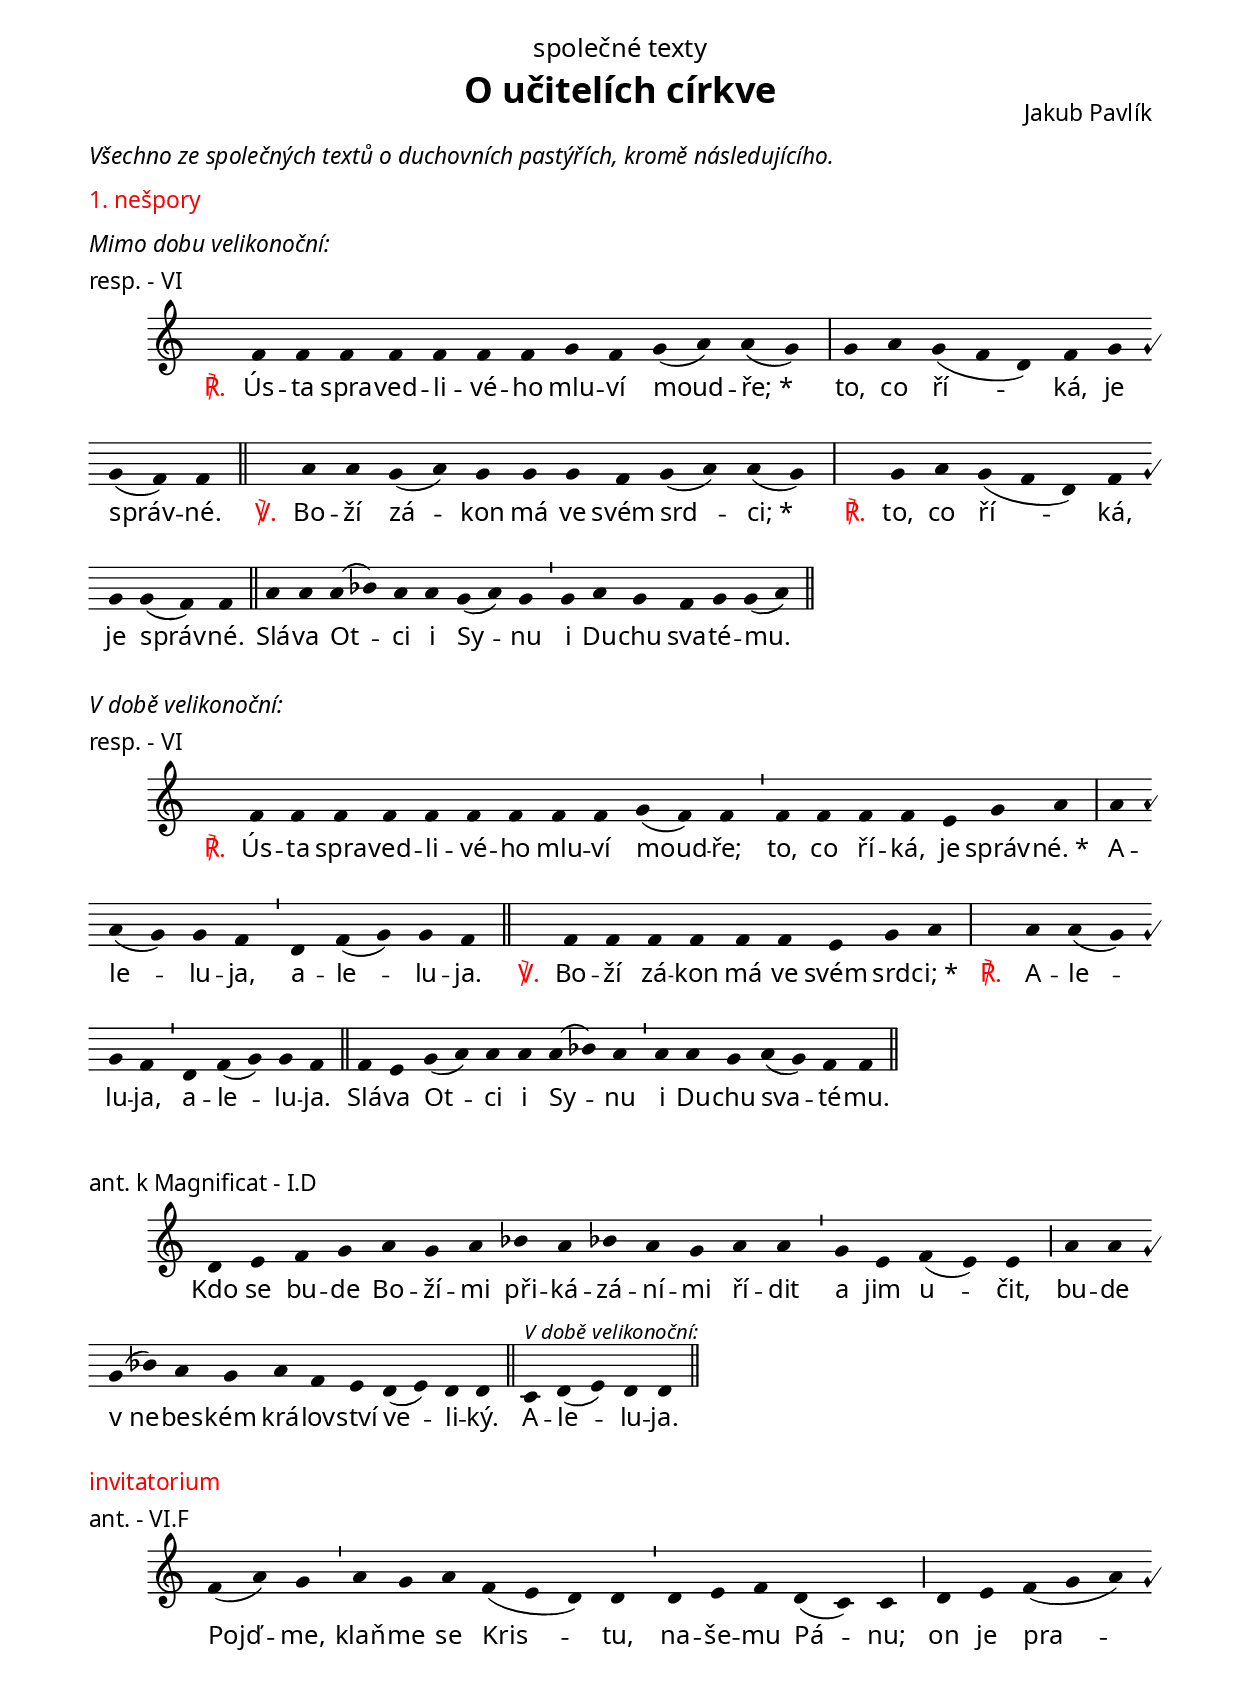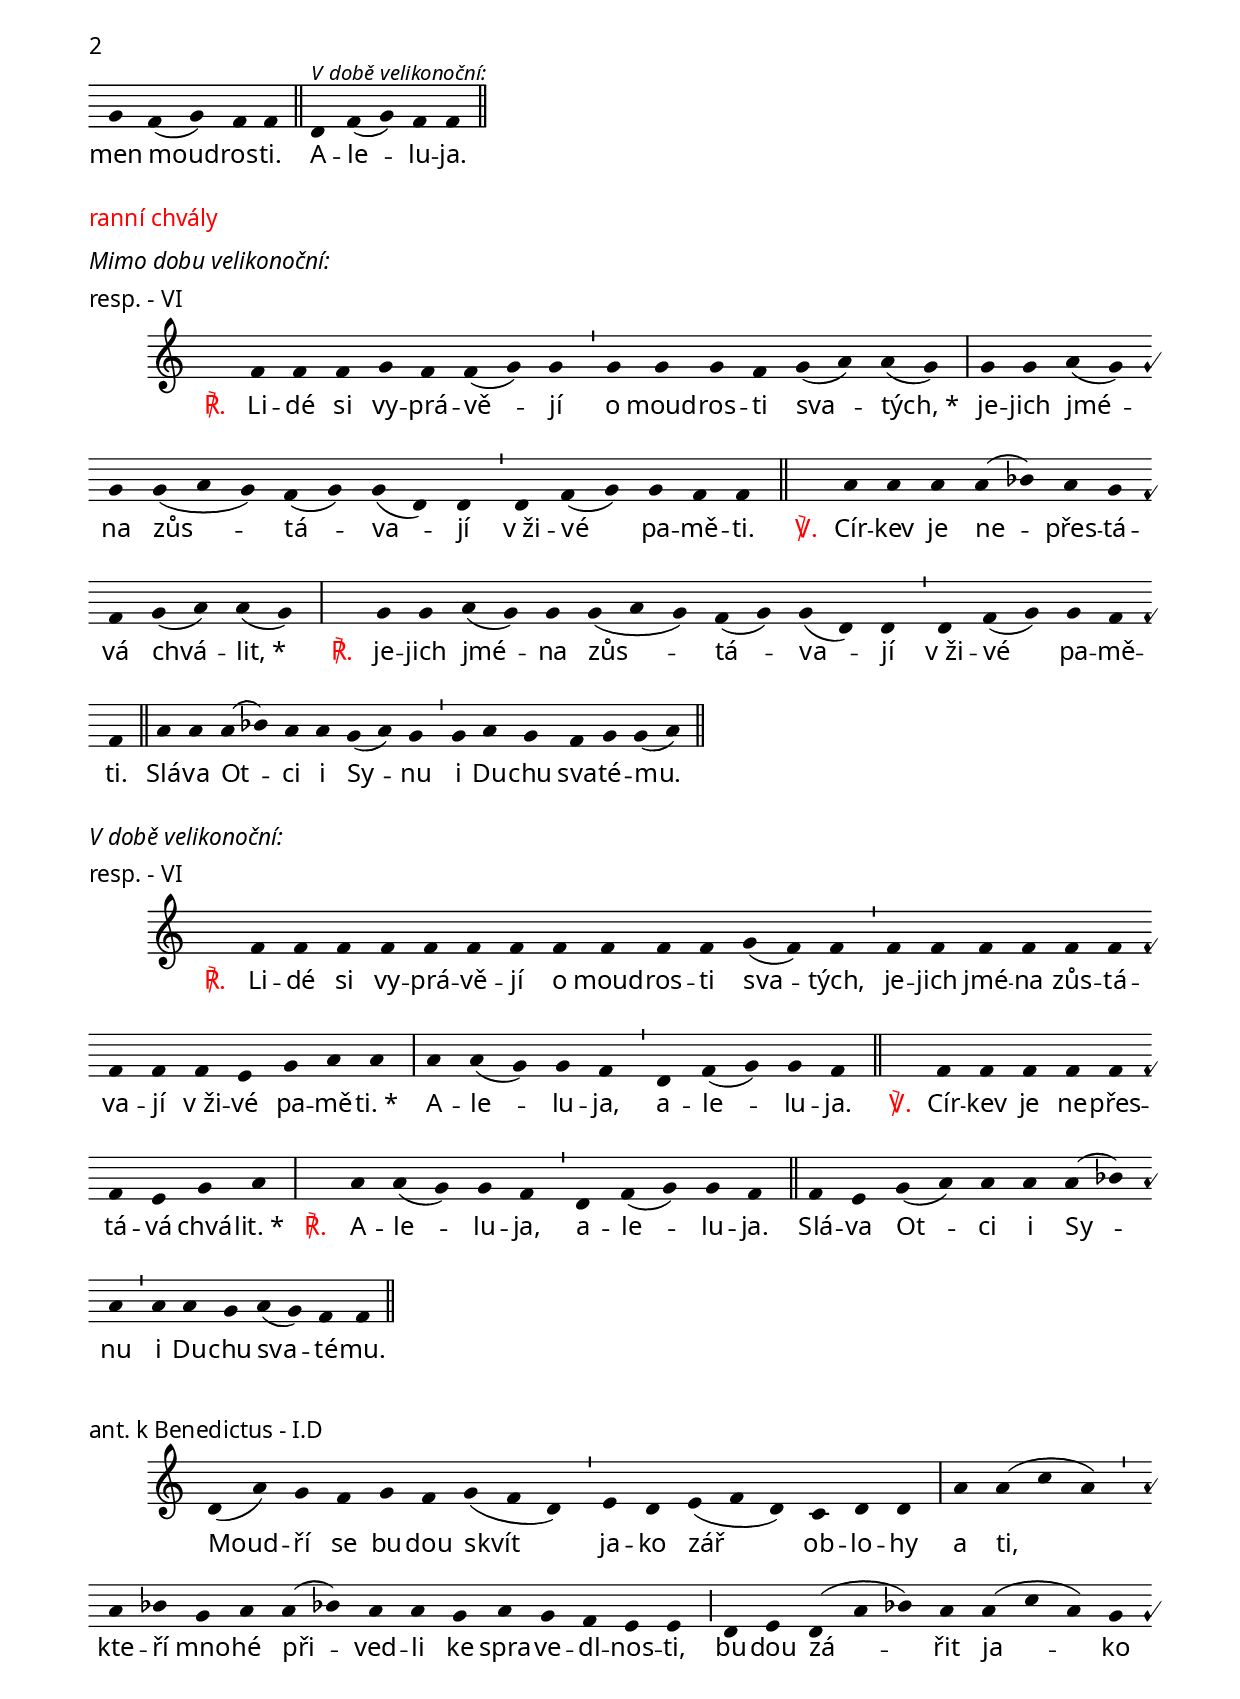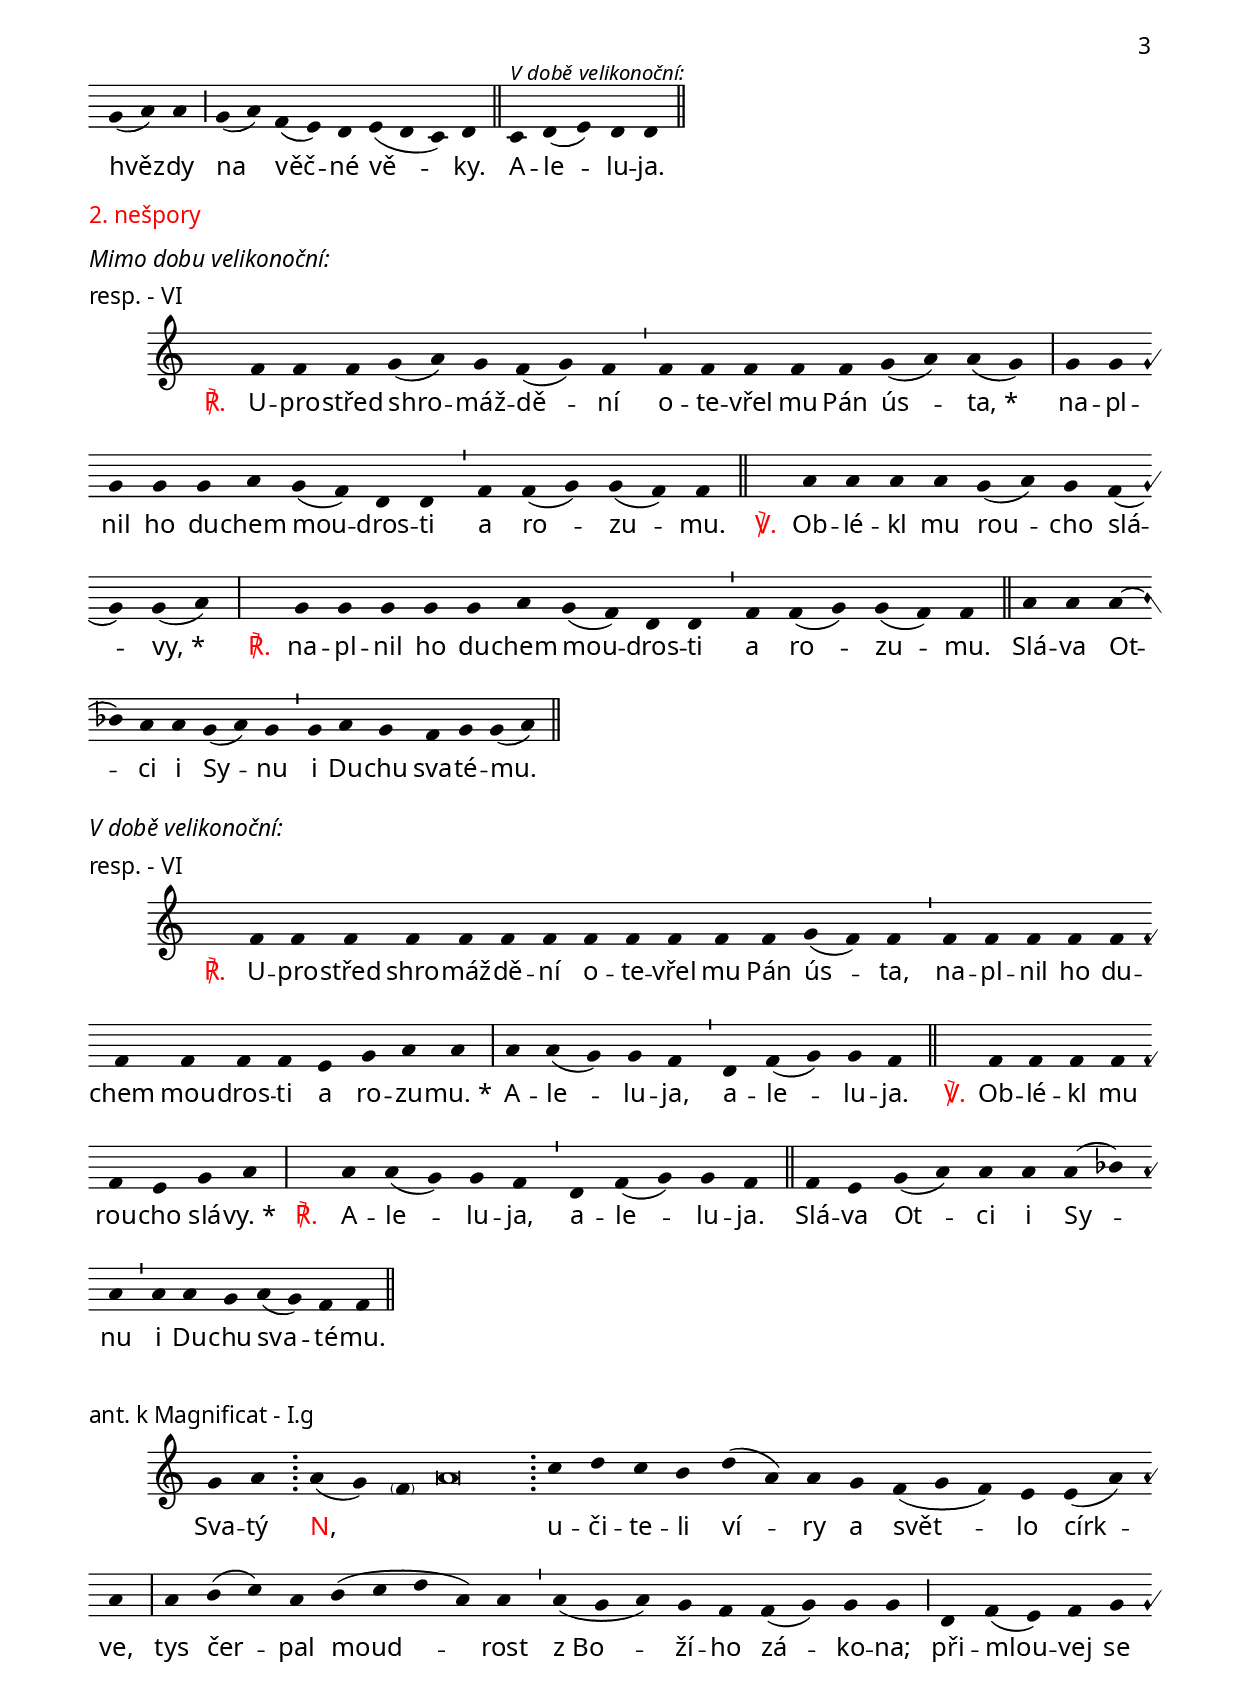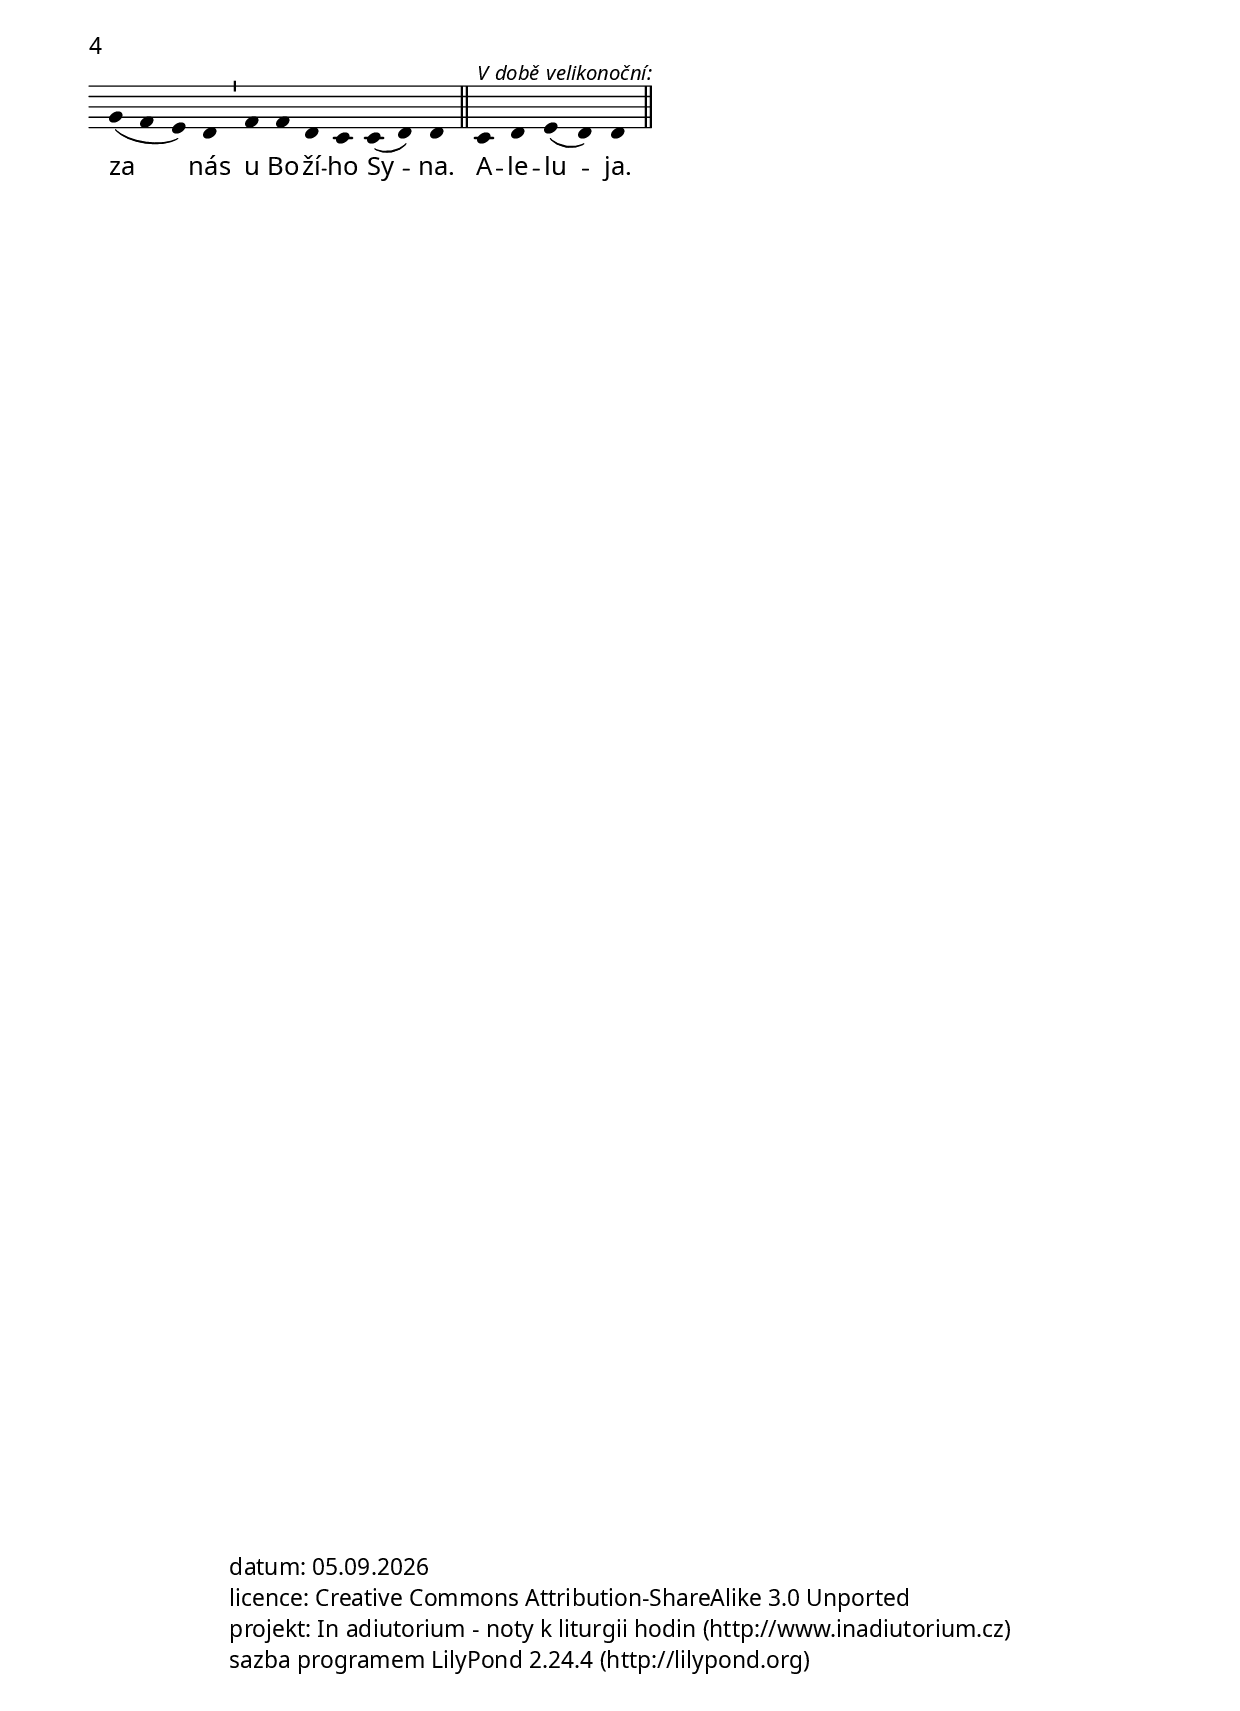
\version "2.17.24"

\include "../spolecne.ly"
\include "../dilyresponsorii.ly"

\header {
  title = \markup\titleCommune "O učitelích církve"
  composer = "Jakub Pavlík"
}

\markup\justify\italic{
  Všechno ze společných textů o duchovních pastýřích, kromě následujícího.
}

\markup {\nadpisHodinka {"1. nešpory"}}

\markup\italic{Mimo dobu velikonoční:}

\score {
  \relative c' {
    \choralniRezim

    % R
    \neviditelna f
    f4 f f f f f f g f g( a) a( g) \barMax
    g a g( f d) f g g( f) f \barFinalis
    % V
    \neviditelna a
    a a g( a) g g g f g( a) a( g) \barMax
    % R
    \neviditelna a
    g a g( f d) f g g( f) f \barFinalis
    % Slava
    \respVIdoxologie \barFinalis
  }
  \addlyrics {
    \Response Ús -- ta spra -- ved -- li -- vé -- ho mlu -- ví moud -- ře;_*
    to, co ří -- ká, je správ -- né.
    \Verse Bo -- ží zá -- kon má ve svém srd -- ci;_*
    \Response to, co ří -- ká, je správ -- né.
    \textRespDoxologie
  }
  \header {
    quid = "resp."
    modus = "VI"
    id = "1ne-resp"
    piece = \markup {\sestavTitulekResp}
  }
}

\markup\italic{V době velikonoční:}

\score {
  \relative c' {
    \choralniRezim

    % R
    \neviditelna f
    f4 f f f f f f f f g( f) f \barMin
    f f f f e g a \barMax
    \respVIalelujaResponsum \barFinalis
    % V
    \neviditelna f
    f f f f f f e g a \barMax
    % R
    \neviditelna a
    \respVIalelujaResponsum \barFinalis
    % Slava
    \respVIalelujaDoxologie \barFinalis
  }
  \addlyrics {
    \Response Ús -- ta spra -- ved -- li -- vé -- ho mlu -- ví moud -- ře;
    to, co ří -- ká, je správ -- né._* \textRespAleluja
    \Verse Bo -- ží zá -- kon má ve svém srd -- ci;_*
    \Response \textRespAleluja
    \textRespDoxologie
  }
  \header {
    quid = "resp."
    modus = "VI"
    id = "1ne-resp-velik"
    piece = \markup {\sestavTitulekResp}
  }
}

\score {
  \relative c' {
    \choralniRezim
    d e f g a g a bes a bes a g a a \barMin
    g e f( e) e \barMaior
    a a g( bes) a g a f e d( e) d d \barFinalis

    c^\markup\rubrVelikAleluja d( e) d d \barFinalis
  }
  \addlyrics {
    Kdo se bu -- de Bo -- ží -- mi při -- ká -- zá -- ní -- mi ří -- dit
    a jim u -- čit,
    bu -- de v_ne -- bes -- kém krá -- lov -- ství ve -- li -- ký.

    A -- le -- lu -- ja.
  }
  \header {
    quid = "ant. k Magnificat"
    modus = "I"
    differentia = "D"
    psalmus = ""
    id = "1ne-amag"
    piece = \markup {\sestavTitulekBezZalmu}
  }
}

\markup {\nadpisHodinka {"invitatorium"}}

\score {
  \relative c' {
    \choralniRezim
    f4( a) g \barMin a g a f( e d) d \barMin
    d e f d( c) c \barMaior
    d e f( g a) g f( g) f f \barFinalis

    d^\markup\rubrVelikAleluja f( g) f f \barFinalis
  }
  \addlyrics {
    Pojď -- me, klaň -- me se Kris -- tu,
    na -- še -- mu Pá -- nu;
    on je pra -- men moud -- ros -- ti.

    A -- le -- lu -- ja.
  }
  \header {
    quid = "ant."
    modus = "VI"
    differentia = "F"
    psalmus = ""
    id = "invit"
    piece = \markup {\sestavTitulekBezZalmu}
  }
}

\markup {\nadpisHodinka {"ranní chvály"}}

\markup\italic{Mimo dobu velikonoční:}

\score {
  \relative c' {
    \choralniRezim

    % R
    \neviditelna f
    f4 f f g f f( g) g \barMin g g g f g( a) a( g) \barMax
    g g a( g) g
    g( a g) f( g) g( d) d \barMin d f( g) g f f \barFinalis
    % V
    \neviditelna a
    a4 a a a( bes) a g f g( a) a( g) \barMax
    % R
    \neviditelna a
    g g a( g) g
    g( a g) f( g) g( d) d \barMin d f( g) g f f \barFinalis
    % Slava
    \respVIdoxologie \barFinalis
  }
  \addlyrics {
    \Response Li -- dé si vy -- prá -- vě -- jí o moud -- ros -- ti sva -- tých,_*
    je -- jich jmé -- na zůs -- tá -- va -- jí v_ži -- vé pa -- mě -- ti.
    \Verse Cír -- kev je ne -- přes -- tá -- vá chvá -- lit,_*
    \Response je -- jich jmé -- na zůs -- tá -- va -- jí v_ži -- vé pa -- mě -- ti.
    \textRespDoxologie
  }
  \header {
    quid = "resp."
    modus = "VI"
    placet = "R"
    id = "rch-resp"
    fons = "Cyril a Metoděj, r.ch."
    piece = \markup {\sestavTitulekResp}
  }
}

\markup\italic{V době velikonoční:}

\score {
  \relative c' {
    \choralniRezim

    % R
    \neviditelna f
    f4 f f f f f f f f f f g( f) f \barMin
    f f f f f f f f f e g a a \barMax
    \respVIalelujaResponsum \barFinalis
    % V
    \neviditelna f
    f f f f f f e g a \barMax
    % R
    \neviditelna a
    \respVIalelujaResponsum \barFinalis
    % Slava
    \respVIalelujaDoxologie \barFinalis
  }
  \addlyrics {
    \Response Li -- dé si vy -- prá -- vě -- jí o moud -- ros -- ti sva -- tých,
    je -- jich jmé -- na zůs -- tá -- va -- jí v_ži -- vé pa -- mě -- ti._* \textRespAleluja
    \Verse Cír -- kev je ne -- přes -- tá -- vá chvá -- lit._*
    \Response \textRespAleluja
    \textRespDoxologie
  }
  \header {
    quid = "resp."
    modus = "VI"
    id = "rch-resp-velik"
    piece = \markup {\sestavTitulekResp}
  }
}

\score {
  \relative c' {
    \choralniRezim
    d4( a') g f g f g( f d) \barMin e d e( f d) c d d \barMax
    a'4 a( c a) \barMin a bes g a a( bes) a a g a g f e e \barMaior
    d e d( a' bes) a a( c a) g g( a) a \barMaior
    g( a) f( e) d e( d c) d \barFinalis

    c^\markup\rubrVelikAleluja d( e) d d \barFinalis
  }
  \addlyrics {
    Moud -- ří se bu -- dou skvít ja -- ko zář ob -- lo -- hy
    a ti, kte -- ří mno -- hé při -- ved -- li ke spra -- ve -- dl -- nos -- ti,
    bu -- dou zá -- řit ja -- ko hvěz -- dy
    na věč -- né vě -- ky.

    A -- le -- lu -- ja.
  }
  \header {
    quid = "ant. k Benedictus"
    modus = "I"
    differentia = "D"
    psalmus = ""
    id = "rch-aben"
    piece = \markup {\sestavTitulekBezZalmu}
  }
}

\markup {\nadpisHodinka {"2. nešpory"}}

\markup\italic{Mimo dobu velikonoční:}

\score {
  \relative c' {
    \choralniRezim

    % R
    \neviditelna f
    f4 f f g( a) g f( g) f \barMin
    f f f f f g( a) a( g) \barMax
    g g g g g a g( f) d d \barMin f f( g) g( f) f \barFinalis
    % V
    \neviditelna a
    a4 a a a g( a) g f( g) g( a) \barMax
    % R
    \neviditelna a
    g g g g g a g( f) d d \barMin f f( g) g( f) f \barFinalis
    % Slava
    \respVIdoxologie \barFinalis
  }
  \addlyrics {
    \Response U -- pro -- střed shro -- máž -- dě -- ní
    o -- te -- vřel mu Pán ús -- ta,_*
    na -- pl -- nil ho du -- chem mou -- dros -- ti a ro -- zu -- mu.
    \Verse Ob -- lé -- kl mu rou -- cho slá -- vy,_*
    \Response na -- pl -- nil ho du -- chem mou -- dros -- ti a ro -- zu -- mu.
    \textRespDoxologie
  }
  \header {
    quid = "resp."
    modus = "VI"
    id = "2ne-resp"
    piece = \markup {\sestavTitulekResp}
  }
}

\markup\italic{V době velikonoční:}

\score {
  \relative c' {
    \choralniRezim

    % R
    \neviditelna f
    f4 f f f f f f f f f f f g( f) f \barMin
    f f f f f f f f f e g a a \barMax
    \respVIalelujaResponsum \barFinalis
    % V
    \neviditelna f
    f4 f f f f e g a \barMax
    % R
    \neviditelna a
    \respVIalelujaResponsum \barFinalis
    % Slava
    \respVIalelujaDoxologie \barFinalis
  }
  \addlyrics {
    \Response U -- pro -- střed shro -- máž -- dě -- ní
    o -- te -- vřel mu Pán ús -- ta,
    na -- pl -- nil ho du -- chem mou -- dros -- ti a ro -- zu -- mu._* \textRespAleluja
    \Verse Ob -- lé -- kl mu rou -- cho slá -- vy._*
    \Response \textRespAleluja
    \textRespDoxologie
  }
  \header {
    quid = "resp."
    modus = "VI"
    id = "2ne-resp-velik"
    piece = \markup {\sestavTitulekResp}
  }
}

\score {
  \relative c'' {
    \choralniRezim
    g4 a
    \bar ";" a( g) \parenthesize f a\breve \bar ";"
    c4 d c b d( a) a g f( g f) e e( a) a \barMax
    a b( c) a b( c d a) a \barMin a( g a) g f f( g) g g \barMaior
    d f( e) f g g( f e) d \barMin f f d c c( d) d \barFinalis

    c^\markup\rubrVelikAleluja d e( d) d \barFinalis
  }
  \addlyrics {
    Sva -- tý
    \markup\concat{\Nomen ,} \skip 1 \skip 1
    u -- či -- te -- li ví -- ry a svět -- lo círk -- ve,
    tys čer -- pal moud -- rost z_Bo -- ží -- ho zá -- ko -- na;
    při -- mlou -- vej se za nás u Bo -- ží -- ho Sy -- na.

    A -- le -- lu -- ja.
  }
  \header {
    quid = "ant. k Magnificat"
    modus = "I"
    differentia = "g"
    psalmus = ""
    placet = "vyzkoušet konkrétní jména;
    např. pro Vavřince z Brindisi zní lépe s jedním melismatem navíc:
    Vavřinče ag fa a (nebo agf fa a)"
    id = "2ne-amag"
    piece = \markup {\sestavTitulekBezZalmu}
  }
}